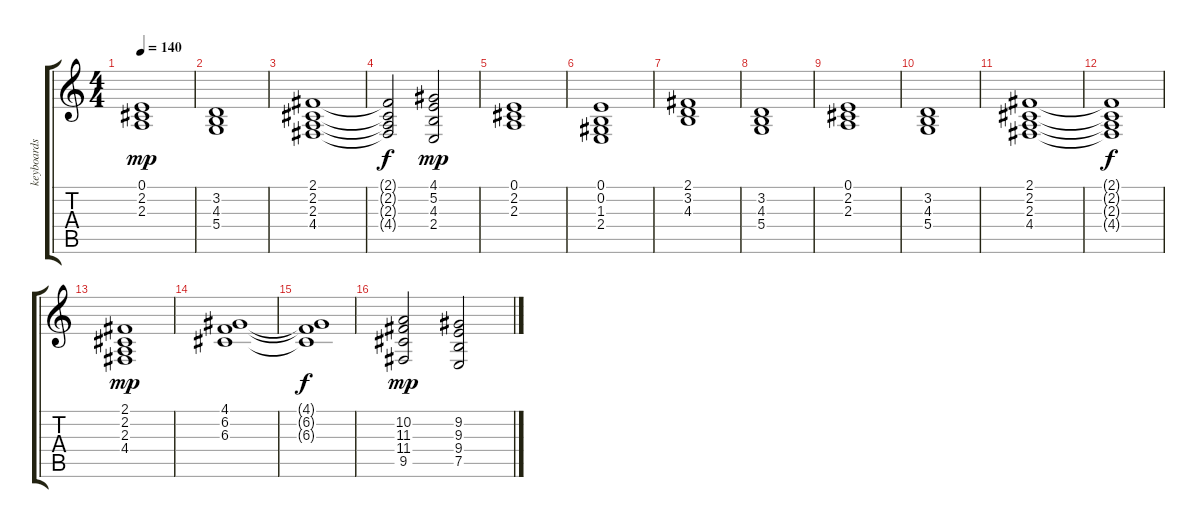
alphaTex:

\track ("keyboards 2" "keyboards ") {instrument stringensemble1}
\staff {score tabs}
\tuning (E4 B3 G3 D3 A2 E2) {hide}
\ts (4 4)
\tempo 140
\clef g2
\ks c
(0.1 2.2 2.3).1{dy mp} |
(3.2 4.3 5.4).1 |
(2.1 2.2 2.3 4.4).1 |
(2.1{t} 2.2{t} 2.3{t} 4.4{t}).2{dy f} (4.1 5.2 4.3 2.4).2{dy mp} |
(0.1 2.2 2.3).1 |
(0.1 0.2 1.3 2.4).1 |
(2.1 3.2 4.3).1 |
(3.2 4.3 5.4).1 |
(0.1 2.2 2.3).1 |
(3.2 4.3 5.4).1 |
(2.1 2.2 2.3 4.4).1 |
(2.1{t} 2.2{t} 2.3{t} 4.4{t}).1{dy f} |
(2.1 2.2 2.3 4.4).1{dy mp} |
(4.1 6.2 6.3).1 |
(4.1{t} 6.2{t} 6.3{t}).1{dy f} |
(10.2 11.3 11.4 9.5).2{dy mp} (9.2 9.3 9.4 7.5).2
